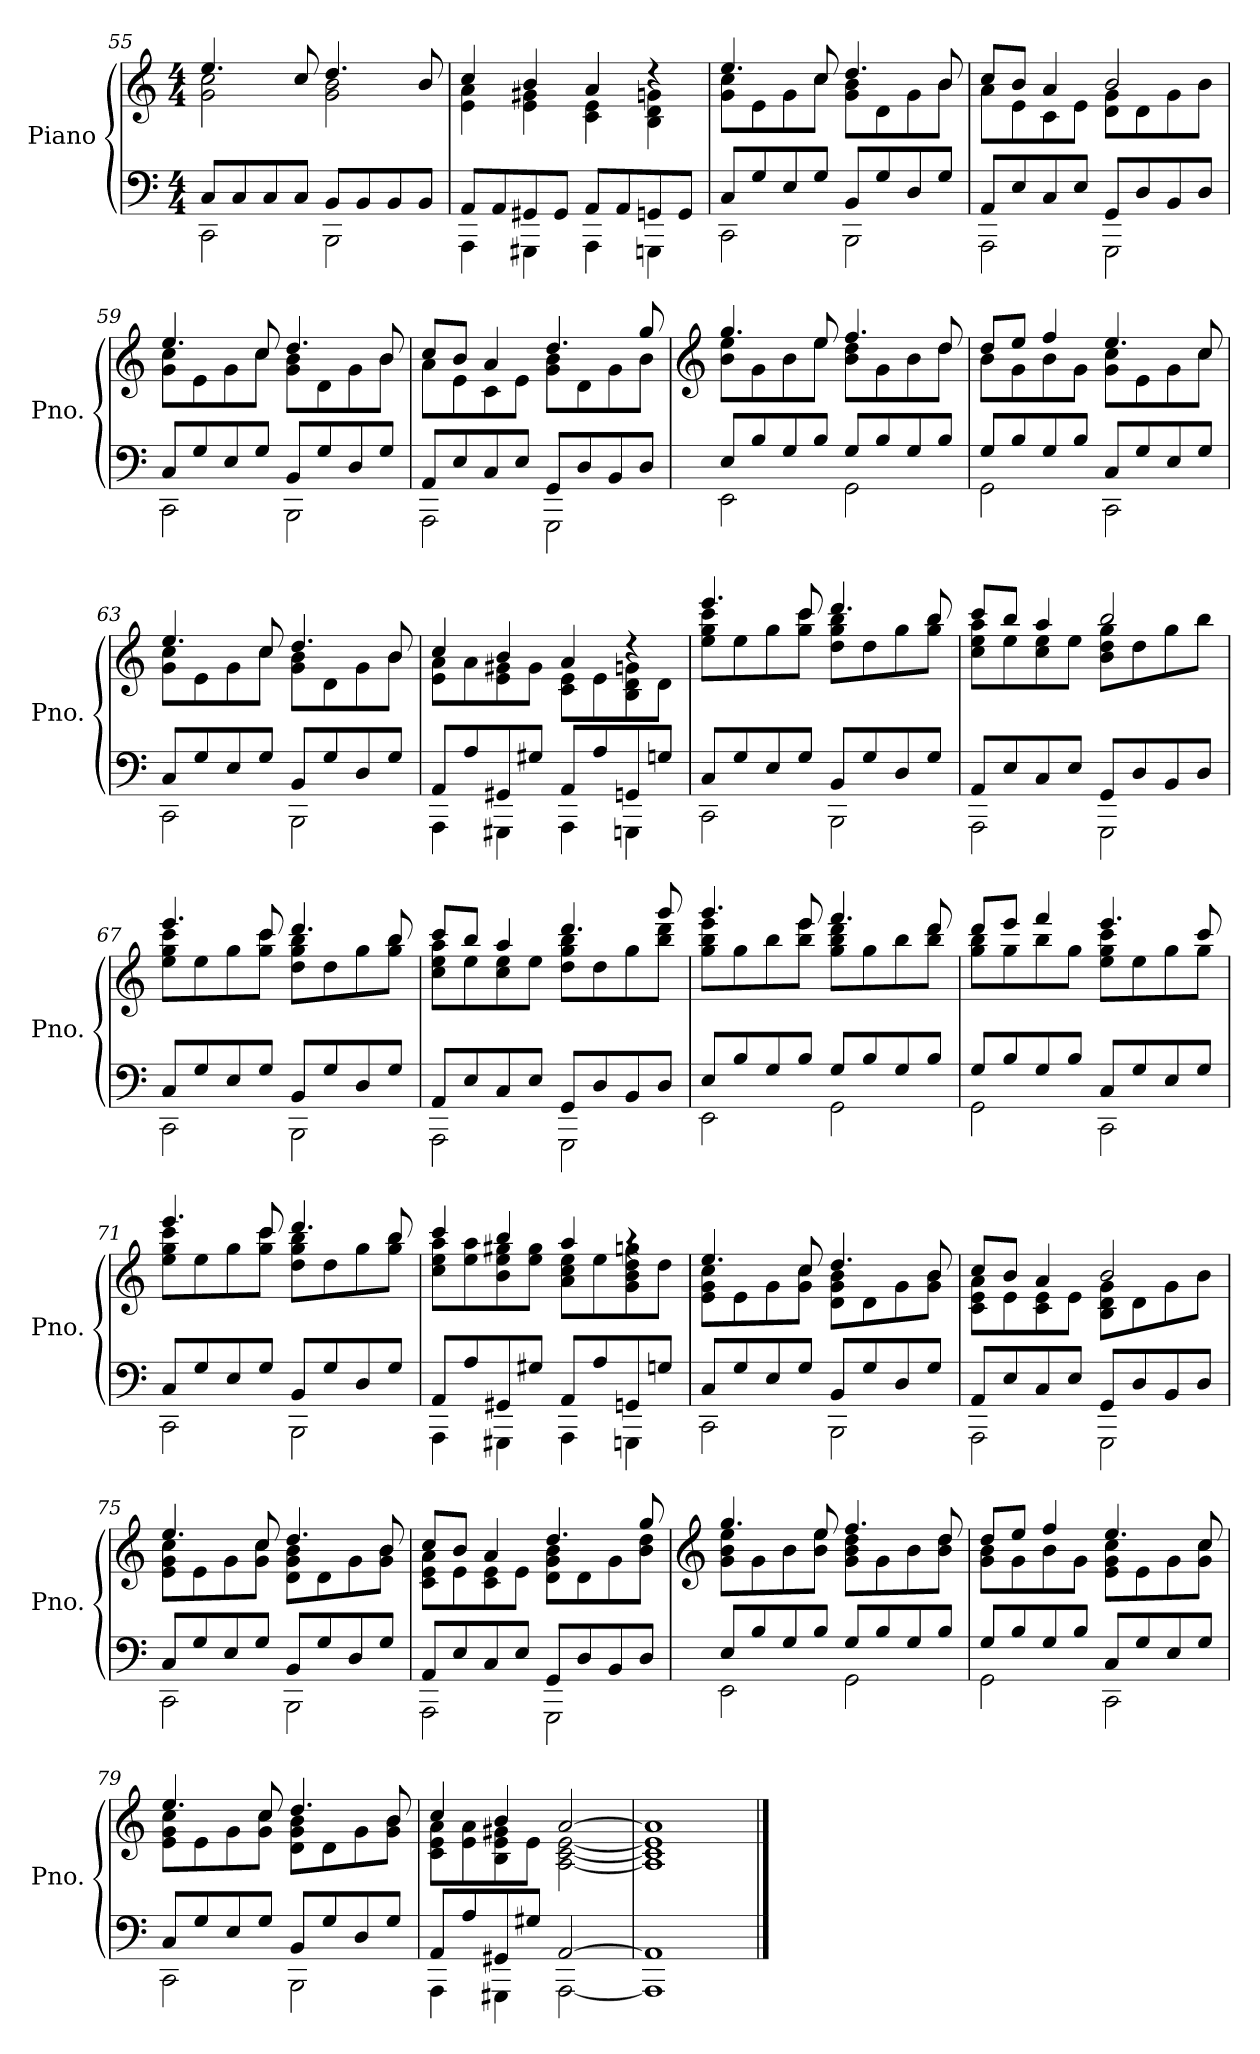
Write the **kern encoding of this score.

**kern	**kern
*part1	*part1
*staff2	*staff1
*I"Piano	*
*I'Pno.	*
!!LO:LB:g=z
*clefF4	*clefG2
*k[]	*k[]
*M4/4	*M4/4
=55	=55
*^	*^
8C/L	2CC\	4.ee/	2g\ 2cc\
8C/	.	.	.
8C/	.	.	.
8C/J	.	8cc/	.
8BB/L	2BBB\	4.dd/	2g\ 2b\
8BB/	.	.	.
8BB/	.	.	.
8BB/J	.	8b/	.
=56	=56	=56	=56
8AA/L	4AAA\	4cc/	4e\ 4a\
8AA/	.	.	.
8GG#X/	4GGG#X\	4b/	4e\ 4g#X\
8GG#/J	.	.	.
8AA/L	4AAA\	4a/	4c\ 4e\
8AA/	.	.	.
8GGn/	4GGGn\	4rdd	4B\ 4d\ 4gn\
8GG/J	.	.	.
=57	=57	=57	=57
8C/L	2CC\	4.ee/	8g\ 8cc\L
8G/	.	.	8e\
8E/	.	.	8g\
8G/J	.	8cc/	8cc\J
8BB/L	2BBB\	4.dd/	8g\ 8b\L
8G/	.	.	8d\
8D/	.	.	8g\
8G/J	.	8b/	8b\J
=58	=58	=58	=58
8AA/L	2AAA\	8cc/L	8a\L
8E/	.	8b/J	8e\
8C/	.	4a/	8c\
8E/J	.	.	8e\J
8GG/L	2GGG\	2b/	8d\ 8g\L
8D/	.	.	8d\
8BB/	.	.	8g\
8D/J	.	.	8b\J
!!LO:LB:g=z	!!
=59	=59	=59	=59
8C/L	2CC\	4.ee/	8g\ 8cc\L
8G/	.	.	8e\
8E/	.	.	8g\
8G/J	.	8cc/	8cc\J
8BB/L	2BBB\	4.dd/	8g\ 8b\L
8G/	.	.	8d\
8D/	.	.	8g\
8G/J	.	8b/	8b\J
=60	=60	=60	=60
8AA/L	2AAA\	8cc/L	8a\L
8E/	.	8b/J	8e\
8C/	.	4a/	8c\
8E/J	.	.	8e\J
8GG/L	2GGG\	4.dd/	8g\ 8b\L
8D/	.	.	8d\
8BB/	.	.	8g\
8D/J	.	8gg/	8b\J
=61	=61	=61	=61
*	*	*clefG2	*
8E/L	2EE\	4.gg/	8b\ 8ee\L
8B/	.	.	8g\
8G/	.	.	8b\
8B/J	.	8ee/	8ee\J
8G/L	2GG\	4.ff/	8b\ 8dd\L
8B/	.	.	8g\
8G/	.	.	8b\
8B/J	.	8dd/	8dd\J
=62	=62	=62	=62
8G/L	2GG\	8dd/L	8b\L
8B/	.	8ee/J	8g\
8G/	.	4ff/	8b\
8B/J	.	.	8g\J
8C/L	2CC\	4.ee/	8g\ 8cc\L
8G/	.	.	8e\
8E/	.	.	8g\
8G/J	.	8cc/	8cc\J
!!LO:PB:g=z	!!
=63	=63	=63	=63
8C/L	2CC\	4.ee/	8g\ 8cc\L
8G/	.	.	8e\
8E/	.	.	8g\
8G/J	.	8cc/	8cc\J
8BB/L	2BBB\	4.dd/	8g\ 8b\L
8G/	.	.	8d\
8D/	.	.	8g\
8G/J	.	8b/	8b\J
=64	=64	=64	=64
8AA/L	4AAA\	4cc/	8e\ 8a\L
8A/	.	.	8a\
8GG#X/	4GGG#X\	4b/	8e\ 8g#X\
8G#X/J	.	.	8g#\J
8AA/L	4AAA\	4a/	8c\ 8e\L
8A/	.	.	8e\
8GGn/	4GGGn\	4rdd	8B\ 8d\ 8gn\
8Gn/J	.	.	8d\J
=65	=65	=65	=65
8C/L	2CC\	4.eee/	8ee\ 8gg\ 8ccc\L
8G/	.	.	8ee\
8E/	.	.	8gg\
8G/J	.	8ccc/	8gg\ 8ccc\J
8BB/L	2BBB\	4.ddd/	8dd\ 8gg\ 8bb\L
8G/	.	.	8dd\
8D/	.	.	8gg\
8G/J	.	8bb/	8gg\ 8bb\J
=66	=66	=66	=66
8AA/L	2AAA\	8ccc/L	8cc\ 8ee\ 8aa\L
8E/	.	8bb/J	8ee\
8C/	.	4aa/	8cc\ 8ee\
8E/J	.	.	8ee\J
8GG/L	2GGG\	2bb/	8b\ 8dd\ 8gg\L
8D/	.	.	8dd\
8BB/	.	.	8gg\
8D/J	.	.	8bb\J
!!LO:LB:g=z	!!
=67	=67	=67	=67
8C/L	2CC\	4.eee/	8ee\ 8gg\ 8ccc\L
8G/	.	.	8ee\
8E/	.	.	8gg\
8G/J	.	8ccc/	8gg\ 8ccc\J
8BB/L	2BBB\	4.ddd/	8dd\ 8gg\ 8bb\L
8G/	.	.	8dd\
8D/	.	.	8gg\
8G/J	.	8bb/	8gg\ 8bb\J
=68	=68	=68	=68
8AA/L	2AAA\	8ccc/L	8cc\ 8ee\ 8aa\L
8E/	.	8bb/J	8ee\
8C/	.	4aa/	8cc\ 8ee\
8E/J	.	.	8ee\J
8GG/L	2GGG\	4.ddd/	8dd\ 8gg\ 8bb\L
8D/	.	.	8dd\
8BB/	.	.	8gg\
8D/J	.	8ggg/	8bb\ 8ddd\J
=69	=69	=69	=69
8E/L	2EE\	4.ggg/	8gg\ 8bb\ 8eee\L
8B/	.	.	8gg\
8G/	.	.	8bb\
8B/J	.	8eee/	8bb\ 8eee\J
8G/L	2GG\	4.fff/	8gg\ 8bb\ 8ddd\L
8B/	.	.	8gg\
8G/	.	.	8bb\
8B/J	.	8ddd/	8bb\ 8ddd\J
=70	=70	=70	=70
8G/L	2GG\	8ddd/L	8gg\ 8bb\L
8B/	.	8eee/J	8gg\
8G/	.	4fff/	8bb\
8B/J	.	.	8gg\J
8C/L	2CC\	4.eee/	8ee\ 8gg\ 8ccc\L
8G/	.	.	8ee\
8E/	.	.	8gg\
8G/J	.	8ccc/	8gg\J
!!LO:LB:g=z	!!
=71	=71	=71	=71
8C/L	2CC\	4.eee/	8ee\ 8gg\ 8ccc\L
8G/	.	.	8ee\
8E/	.	.	8gg\
8G/J	.	8ccc/	8gg\ 8ccc\J
8BB/L	2BBB\	4.ddd/	8dd\ 8gg\ 8bb\L
8G/	.	.	8dd\
8D/	.	.	8gg\
8G/J	.	8bb/	8gg\ 8bb\J
=72	=72	=72	=72
8AA/L	4AAA\	4ccc/	8cc\ 8ee\ 8aa\L
8A/	.	.	8ee\ 8aa\
8GG#X/	4GGG#X\	4bb/	8b\ 8ee\ 8gg#X\
8G#X/J	.	.	8ee\ 8gg#\J
8AA/L	4AAA\	4aa/	8a\ 8cc\ 8ee\L
8A/	.	.	8ee\
8GGn/	4GGGn\	4raa	8g\ 8b\ 8dd\ 8ggn\
8Gn/J	.	.	8dd\J
=73	=73	=73	=73
8C/L	2CC\	4.ee/	8e\ 8g\ 8cc\L
8G/	.	.	8e\
8E/	.	.	8g\
8G/J	.	8cc/	8g\ 8cc\J
8BB/L	2BBB\	4.dd/	8d\ 8g\ 8b\L
8G/	.	.	8d\
8D/	.	.	8g\
8G/J	.	8b/	8g\ 8b\J
=74	=74	=74	=74
8AA/L	2AAA\	8cc/L	8c\ 8e\ 8a\L
8E/	.	8b/J	8e\
8C/	.	4a/	8c\ 8e\
8E/J	.	.	8e\J
8GG/L	2GGG\	2b/	8B\ 8d\ 8g\L
8D/	.	.	8d\
8BB/	.	.	8g\
8D/J	.	.	8b\J
!!LO:LB:g=z	!!
=75	=75	=75	=75
8C/L	2CC\	4.ee/	8e\ 8g\ 8cc\L
8G/	.	.	8e\
8E/	.	.	8g\
8G/J	.	8cc/	8g\ 8cc\J
8BB/L	2BBB\	4.dd/	8d\ 8g\ 8b\L
8G/	.	.	8d\
8D/	.	.	8g\
8G/J	.	8b/	8g\ 8b\J
=76	=76	=76	=76
8AA/L	2AAA\	8cc/L	8c\ 8e\ 8a\L
8E/	.	8b/J	8e\
8C/	.	4a/	8c\ 8e\
8E/J	.	.	8e\J
8GG/L	2GGG\	4.dd/	8d\ 8g\ 8b\L
8D/	.	.	8d\
8BB/	.	.	8g\
8D/J	.	8gg/	8b\ 8dd\J
=77	=77	=77	=77
*	*	*clefG2	*
8E/L	2EE\	4.gg/	8g\ 8b\ 8ee\L
8B/	.	.	8g\
8G/	.	.	8b\
8B/J	.	8ee/	8b\ 8ee\J
8G/L	2GG\	4.ff/	8g\ 8b\ 8dd\L
8B/	.	.	8g\
8G/	.	.	8b\
8B/J	.	8dd/	8b\ 8dd\J
=78	=78	=78	=78
8G/L	2GG\	8dd/L	8g\ 8b\L
8B/	.	8ee/J	8g\
8G/	.	4ff/	8b\
8B/J	.	.	8g\J
8C/L	2CC\	4.ee/	8e\ 8g\ 8cc\L
8G/	.	.	8e\
8E/	.	.	8g\
8G/J	.	8cc/	8g\ 8cc\J
!!LO:LB:g=z	!!
=79	=79	=79	=79
8C/L	2CC\	4.ee/	8e\ 8g\ 8cc\L
8G/	.	.	8e\
8E/	.	.	8g\
8G/J	.	8cc/	8g\ 8cc\J
8BB/L	2BBB\	4.dd/	8d\ 8g\ 8b\L
8G/	.	.	8d\
8D/	.	.	8g\
8G/J	.	8b/	8g\ 8b\J
=80	=80	=80	=80
8AA/L	4AAA\	4cc/	8c\ 8e\ 8a\L
8A/	.	.	8e\ 8a\
8GG#X/	4GGG#X\	4b/	8B\ 8e\ 8g#X\
8G#X/J	.	.	8e\J
[2AA/	[2AAA\	[2a/	[2A\ [2c\ [2e\
=81	=81	=81	=81
1AA]	1AAA]	1a]	1A] 1c] 1e]
*v	*v	*	*
*	*v	*v
==	==
*-	*-
